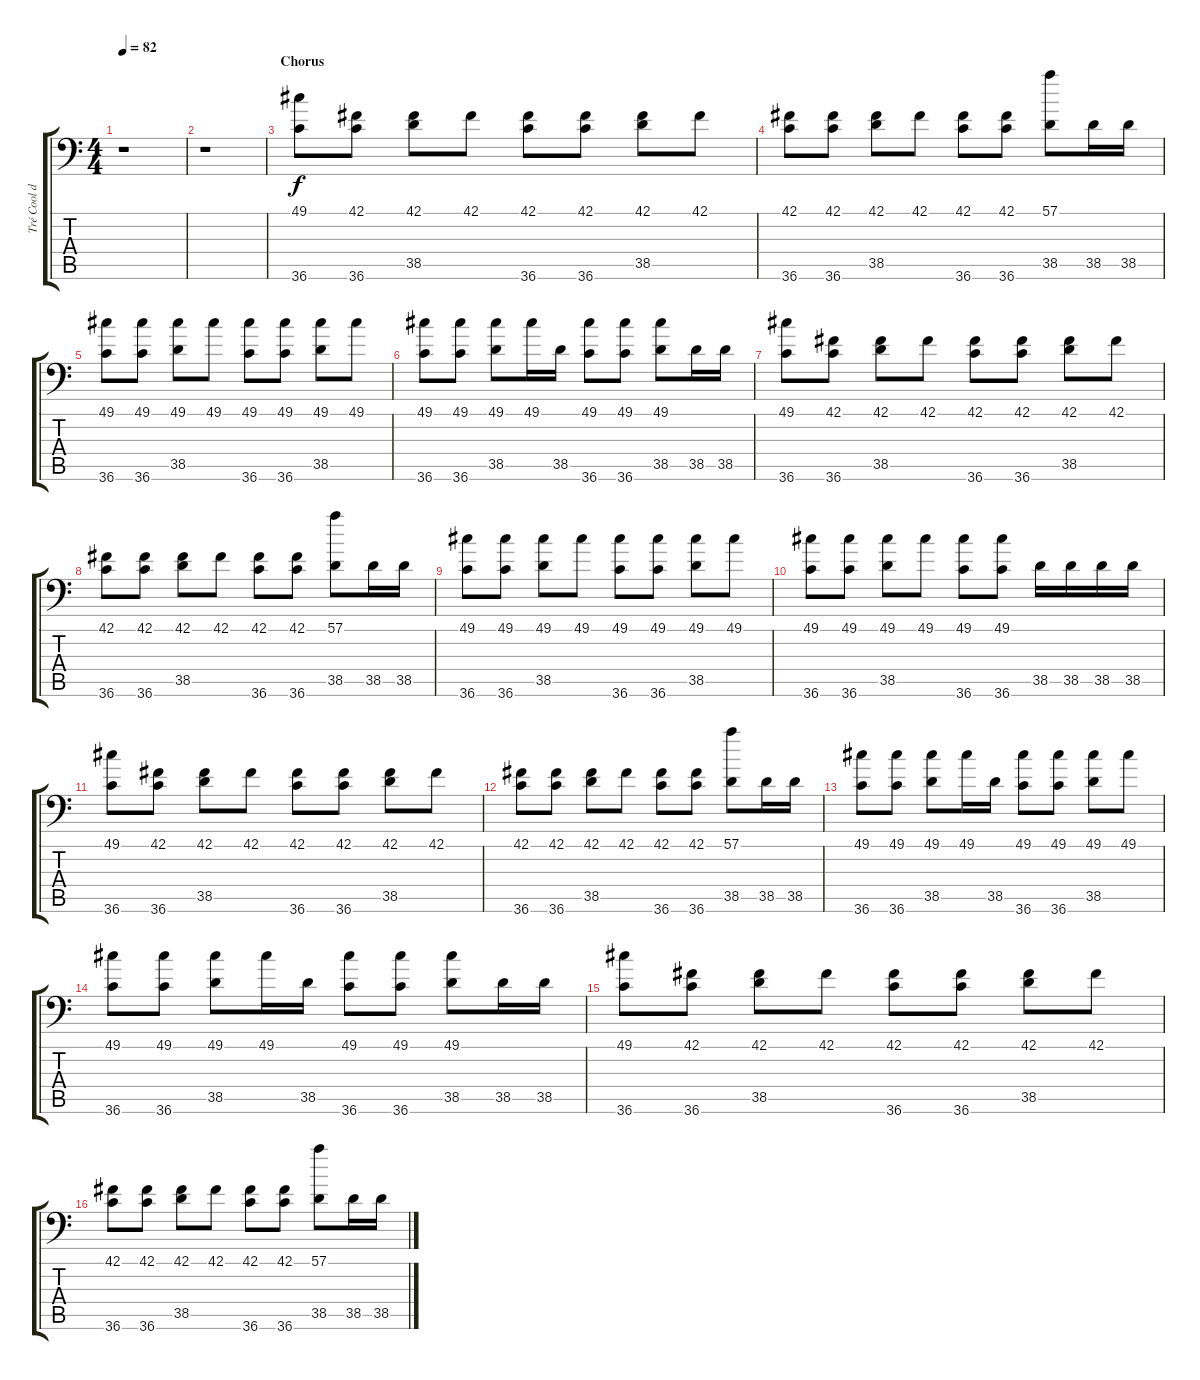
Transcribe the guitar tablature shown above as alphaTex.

\track ("Tré Cool drums" "Tré Cool d") {instrument acousticgrandpiano}
\staff {score tabs}
\tuning (C-1 C-1 C-1 C-1 C-1 C-1) {hide}
\ts (4 4)
\tempo 82
\clef f4
\ks c
r.1{dy f} |
r.1 |
\section ("" "Chorus")
(49.1 36.6).8 (42.1 36.6).8 (42.1 38.5).8 42.1.8 (42.1 36.6).8 (42.1 36.6).8 (42.1 38.5).8 42.1.8 |
(42.1 36.6).8 (42.1 36.6).8 (42.1 38.5).8 42.1.8 (42.1 36.6).8 (42.1 36.6).8 (57.1 38.5).8 38.5.16 38.5.16 |
(49.1 36.6).8 (49.1 36.6).8 (49.1 38.5).8 49.1.8 (49.1 36.6).8 (49.1 36.6).8 (49.1 38.5).8 49.1.8 |
(49.1 36.6).8 (49.1 36.6).8 (49.1 38.5).8 49.1.16 38.5.16 (49.1 36.6).8 (49.1 36.6).8 (49.1 38.5).8 38.5.16 38.5.16 |
(49.1 36.6).8 (42.1 36.6).8 (42.1 38.5).8 42.1.8 (42.1 36.6).8 (42.1 36.6).8 (42.1 38.5).8 42.1.8 |
(42.1 36.6).8 (42.1 36.6).8 (42.1 38.5).8 42.1.8 (42.1 36.6).8 (42.1 36.6).8 (57.1 38.5).8 38.5.16 38.5.16 |
(49.1 36.6).8 (49.1 36.6).8 (49.1 38.5).8 49.1.8 (49.1 36.6).8 (49.1 36.6).8 (49.1 38.5).8 49.1.8 |
(49.1 36.6).8 (49.1 36.6).8 (49.1 38.5).8 49.1.8 (49.1 36.6).8 (49.1 36.6).8 38.5.16 38.5.16 38.5.16 38.5.16 |
(49.1 36.6).8 (42.1 36.6).8 (42.1 38.5).8 42.1.8 (42.1 36.6).8 (42.1 36.6).8 (42.1 38.5).8 42.1.8 |
(42.1 36.6).8 (42.1 36.6).8 (42.1 38.5).8 42.1.8 (42.1 36.6).8 (42.1 36.6).8 (57.1 38.5).8 38.5.16 38.5.16 |
(49.1 36.6).8 (49.1 36.6).8 (49.1 38.5).8 49.1.16 38.5.16 (49.1 36.6).8 (49.1 36.6).8 (49.1 38.5).8 49.1.8 |
(49.1 36.6).8 (49.1 36.6).8 (49.1 38.5).8 49.1.16 38.5.16 (49.1 36.6).8 (49.1 36.6).8 (49.1 38.5).8 38.5.16 38.5.16 |
(49.1 36.6).8 (42.1 36.6).8 (42.1 38.5).8 42.1.8 (42.1 36.6).8 (42.1 36.6).8 (42.1 38.5).8 42.1.8 |
(42.1 36.6).8 (42.1 36.6).8 (42.1 38.5).8 42.1.8 (42.1 36.6).8 (42.1 36.6).8 (57.1 38.5).8 38.5.16 38.5.16
